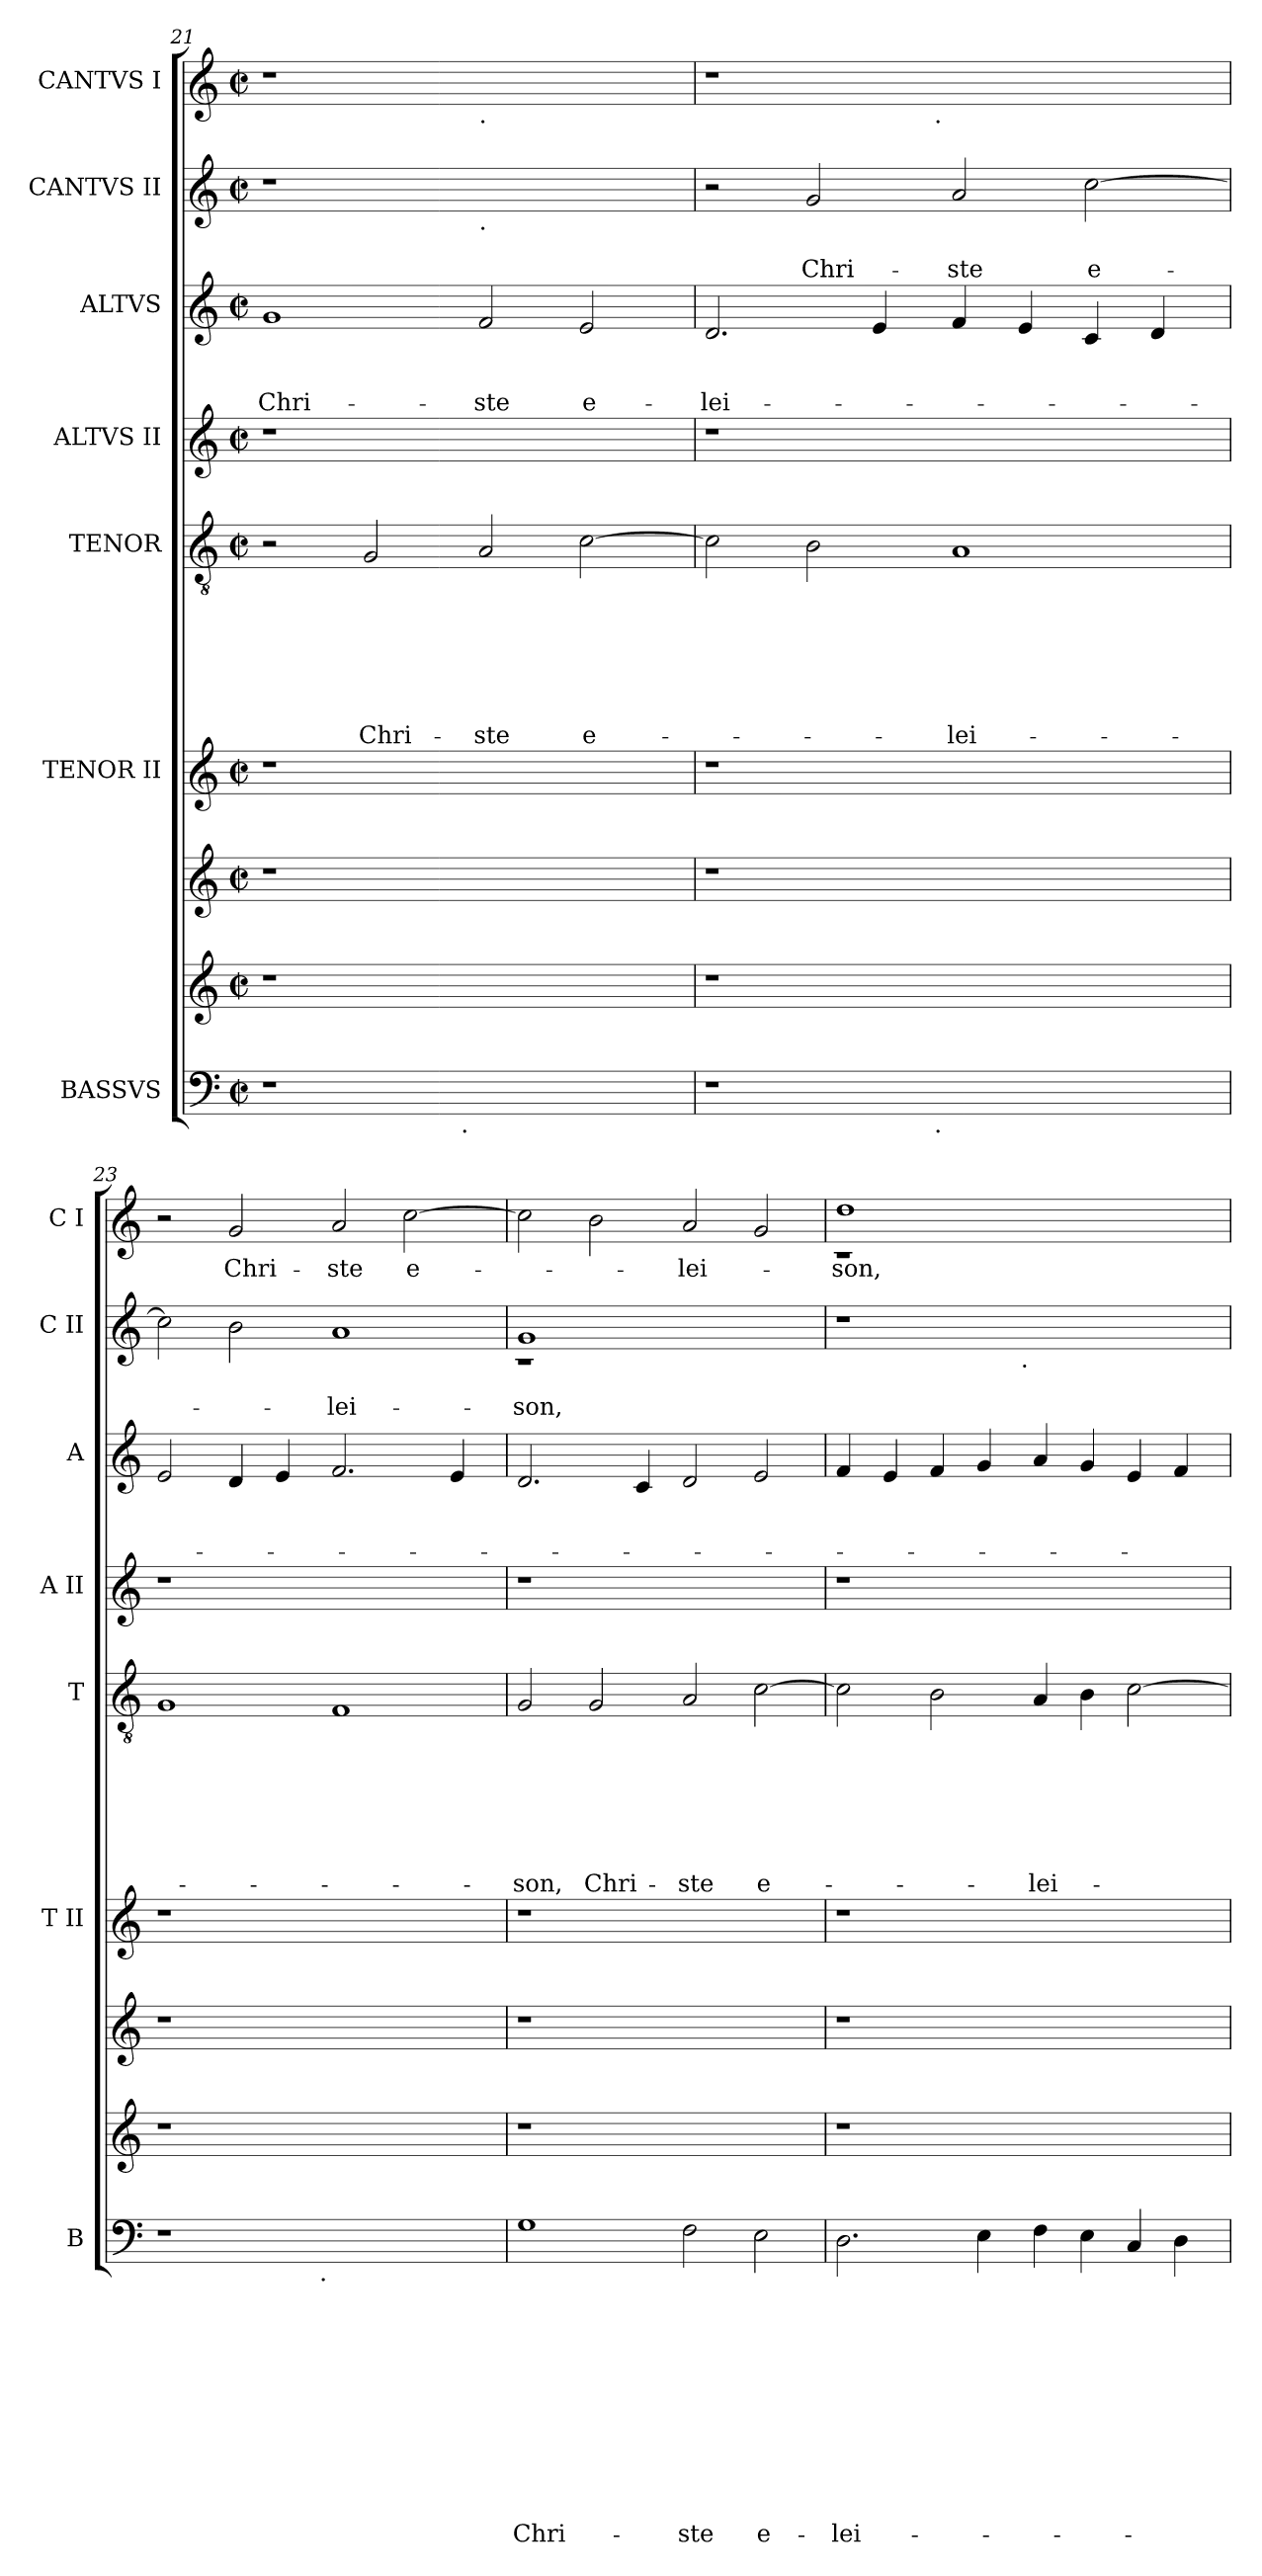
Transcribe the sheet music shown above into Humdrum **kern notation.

**kern	**text	**text	**text	**text	**text	**text	**text	**text	**text	**text	**text	**kern	**kern	**kern	**kern	**text	**text	**text	**text	**text	**text	**text	**kern	**kern	**text	**text	**text	**kern	**text	**text	**kern	**text
*part9	*part9	*part9	*part9	*part9	*part9	*part9	*part9	*part9	*part9	*part9	*part9	*part8	*part7	*part6	*part5	*part5	*part5	*part5	*part5	*part5	*part5	*part5	*part4	*part3	*part3	*part3	*part3	*part2	*part2	*part2	*part1	*part1
*staff9	*staff9	*staff9	*staff9	*staff9	*staff9	*staff9	*staff9	*staff9	*staff9	*staff9	*staff9	*staff8	*staff7	*staff6	*staff5	*staff5	*staff5	*staff5	*staff5	*staff5	*staff5	*staff5	*staff4	*staff3	*staff3	*staff3	*staff3	*staff2	*staff2	*staff2	*staff1	*staff1
*I"BASSVS	*	*	*	*	*	*	*	*	*	*	*	*	*	*I"TENOR II	*I"TENOR	*	*	*	*	*	*	*	*I"ALTVS II	*I"ALTVS	*	*	*	*I"CANTVS II	*	*	*I"CANTVS I	*
*I'B	*	*	*	*	*	*	*	*	*	*	*	*	*	*I'T II	*I'T	*	*	*	*	*	*	*	*I'A II	*I'A	*	*	*	*I'C II	*	*	*I'C I	*
!!LO:LB:g=z
*clefF4	*	*	*	*	*	*	*	*	*	*	*	*clefG2	*clefG2	*clefG2	*clefGv2	*	*	*	*	*	*	*	*clefG2	*clefG2	*	*	*	*clefG2	*	*	*clefG2	*
*k[]	*	*	*	*	*	*	*	*	*	*	*	*k[]	*k[]	*k[]	*k[]	*	*	*	*	*	*	*	*k[]	*k[]	*	*	*	*k[]	*	*	*k[]	*
*C:	*	*	*	*	*	*	*	*	*	*	*	*C:	*C:	*C:	*C:	*	*	*	*	*	*	*	*C:	*C:	*	*	*	*C:	*	*	*C:	*
*M2/2	*	*	*	*	*	*	*	*	*	*	*	*M2/2	*M2/2	*M2/2	*M2/2	*	*	*	*	*	*	*	*M2/2	*M2/2	*	*	*	*M2/2	*	*	*M2/2	*
*met(c|)	*	*	*	*	*	*	*	*	*	*	*	*met(c|)	*met(c|)	*met(c|)	*met(c|)	*	*	*	*	*	*	*	*met(c|)	*met(c|)	*	*	*	*met(c|)	*	*	*met(c|)	*
=21	=21	=21	=21	=21	=21	=21	=21	=21	=21	=21	=21	=21	=21	=21	=21	=21	=21	=21	=21	=21	=21	=21	=21	=21	=21	=21	=21	=21	=21	=21	=21	=21
!	!	!	!	!	!	!	!	!	!	!	!	!	!	!	!	!	!	!	!	!	!	!	!	!	!	!	!LO:LY:b	!	!	!	!	!
*^	*	*	*	*	*	*	*	*	*	*	*	*	*	*	*	*	*	*	*	*	*	*	*	*	*	*	*	*	*	*	*	*
1r	2ryy	.	.	.	.	.	.	.	.	.	.	.	1r	1r	1r	2r	.	.	.	.	.	.	.	1r	1g	.	.	Chri-	1r	.	.	1r	.
!	!	!	!	!	!	!	!	!	!	!	!	!	!	!	!	!	!	!	!	!	!	!	!LO:LY:b	!	!	!	!	!	!	!	!	!	!
.	4...ryy	.	.	.	.	.	.	.	.	.	.	.	.	.	.	2G/	.	.	.	.	.	.	Chri-	.	.	.	.	.	.	.	.	.	.
!	!LO:TX:b:t=.	!	!	!	!	!	!	!	!	!	!	!	!	!	!	!	!	!	!	!	!	!	!	!	!	!	!	!	!	!	!	!	!
.	1ryy	.	.	.	.	.	.	.	.	.	.	.	.	.	.	.	.	.	.	.	.	.	.	.	.	.	.	.	.	.	.	.	.
!	!	!	!	!	!	!	!	!	!	!	!	!	!	!	!	!	!	!	!	!	!	!	!	!	!	!	!	!	!	!	!	!LO:TX:b:t=.	!
!	!	!	!	!	!	!	!	!	!	!	!	!	!	!	!	!	!	!	!	!	!	!	!	!	!	!	!	!	!LO:TX:b:t=.	!	!	!	!
!	!	!	!	!	!	!	!	!	!	!	!	!	!	!	!	!	!	!	!	!	!	!	!LO:LY:b	!	!	!	!	!LO:LY:b	!	!	!	!	!
1ryy	.	.	.	.	.	.	.	.	.	.	.	.	1ryy	1ryy	1ryy	2A/	.	.	.	.	.	.	-ste	1ryy	2f/	.	.	-ste	1ryy	.	.	1ryy	.
!	!	!	!	!	!	!	!	!	!	!	!	!	!	!	!	!	!	!	!	!	!	!	!LO:LY:b	!	!	!	!	!LO:LY:b	!	!	!	!	!
.	.	.	.	.	.	.	.	.	.	.	.	.	.	.	.	[>2c\	.	.	.	.	.	.	e-	.	2e/	.	.	e-	.	.	.	.	.
.	32ryy	.	.	.	.	.	.	.	.	.	.	.	.	.	.	.	.	.	.	.	.	.	.	.	.	.	.	.	.	.	.	.	.
=22	=22	=22	=22	=22	=22	=22	=22	=22	=22	=22	=22	=22	=22	=22	=22	=22	=22	=22	=22	=22	=22	=22	=22	=22	=22	=22	=22	=22	=22	=22	=22	=22	=22
!	!	!	!	!	!	!	!	!	!	!	!	!	!	!	!	!	!	!	!	!	!	!	!	!	!	!	!	!LO:LY:b	!	!	!	!	!
*	*	*	*	*	*	*	*	*	*	*	*	*	*	*	*	*	*	*	*	*	*	*	*	*	*	*	*	*	*	*	*	*^	*
1r	2ryy	.	.	.	.	.	.	.	.	.	.	.	1r	1r	1r	2c\]	.	.	.	.	.	.	.	1r	2.d/	.	.	-lei-	2r	.	.	1r	2ryy	.
!	!	!	!	!	!	!	!	!	!	!	!	!	!	!	!	!	!	!	!	!	!	!	!	!	!	!	!	!	!	!	!LO:LY:b	!	!	!
.	4...ryy	.	.	.	.	.	.	.	.	.	.	.	.	.	.	2B\	.	.	.	.	.	.	.	.	.	.	.	.	2g/	.	Chri-	.	4...ryy	.
.	.	.	.	.	.	.	.	.	.	.	.	.	.	.	.	.	.	.	.	.	.	.	.	.	4e/	.	.	.	.	.	.	.	.	.
!	!	!	!	!	!	!	!	!	!	!	!	!	!	!	!	!	!	!	!	!	!	!	!	!	!	!	!	!	!	!	!	!	!LO:TX:b:t=.	!
!	!LO:TX:b:t=.	!	!	!	!	!	!	!	!	!	!	!	!	!	!	!	!	!	!	!	!	!	!	!	!	!	!	!	!	!	!	!	!	!
.	1ryy	.	.	.	.	.	.	.	.	.	.	.	.	.	.	.	.	.	.	.	.	.	.	.	.	.	.	.	.	.	.	.	1ryy	.
!	!	!	!	!	!	!	!	!	!	!	!	!	!	!	!	!	!	!	!	!	!	!	!LO:LY:b	!	!	!	!	!	!	!	!LO:LY:b	!	!	!
1ryy	.	.	.	.	.	.	.	.	.	.	.	.	1ryy	1ryy	1ryy	1A	.	.	.	.	.	.	-lei-	1ryy	4f/	.	.	.	2a/	.	-ste	1ryy	.	.
.	.	.	.	.	.	.	.	.	.	.	.	.	.	.	.	.	.	.	.	.	.	.	.	.	4e/	.	.	.	.	.	.	.	.	.
!	!	!	!	!	!	!	!	!	!	!	!	!	!	!	!	!	!	!	!	!	!	!	!	!	!	!	!	!	!	!	!LO:LY:b	!	!	!
.	.	.	.	.	.	.	.	.	.	.	.	.	.	.	.	.	.	.	.	.	.	.	.	.	4c/	.	.	.	[>2cc\	.	e-	.	.	.
.	.	.	.	.	.	.	.	.	.	.	.	.	.	.	.	.	.	.	.	.	.	.	.	.	4d/	.	.	.	.	.	.	.	.	.
.	32ryy	.	.	.	.	.	.	.	.	.	.	.	.	.	.	.	.	.	.	.	.	.	.	.	.	.	.	.	.	.	.	.	32ryy	.
*	*	*	*	*	*	*	*	*	*	*	*	*	*	*	*	*	*	*	*	*	*	*	*	*	*	*	*	*	*	*	*	*v	*v	*
=23	=23	=23	=23	=23	=23	=23	=23	=23	=23	=23	=23	=23	=23	=23	=23	=23	=23	=23	=23	=23	=23	=23	=23	=23	=23	=23	=23	=23	=23	=23	=23	=23	=23
1r	2ryy	.	.	.	.	.	.	.	.	.	.	.	1r	1r	1r	1G	.	.	.	.	.	.	.	1r	2e/	.	.	.	2cc\]	.	.	2r	.
!	!	!	!	!	!	!	!	!	!	!	!	!	!	!	!	!	!	!	!	!	!	!	!	!	!	!	!	!	!	!	!	!	!LO:LY:b
.	4...ryy	.	.	.	.	.	.	.	.	.	.	.	.	.	.	.	.	.	.	.	.	.	.	.	4d/	.	.	.	2b\	.	.	2g/	Chri-
.	.	.	.	.	.	.	.	.	.	.	.	.	.	.	.	.	.	.	.	.	.	.	.	.	4e/	.	.	.	.	.	.	.	.
!	!LO:TX:b:t=.	!	!	!	!	!	!	!	!	!	!	!	!	!	!	!	!	!	!	!	!	!	!	!	!	!	!	!	!	!	!	!	!
.	1ryy	.	.	.	.	.	.	.	.	.	.	.	.	.	.	.	.	.	.	.	.	.	.	.	.	.	.	.	.	.	.	.	.
!	!	!	!	!	!	!	!	!	!	!	!	!	!	!	!	!	!	!	!	!	!	!	!	!	!	!	!	!	!	!	!LO:LY:b	!	!LO:LY:b
1ryy	.	.	.	.	.	.	.	.	.	.	.	.	1ryy	1ryy	1ryy	1F	.	.	.	.	.	.	.	1ryy	2.f/	.	.	.	1a	.	-lei-	2a/	-ste
!	!	!	!	!	!	!	!	!	!	!	!	!	!	!	!	!	!	!	!	!	!	!	!	!	!	!	!	!	!	!	!	!	!LO:LY:b
.	.	.	.	.	.	.	.	.	.	.	.	.	.	.	.	.	.	.	.	.	.	.	.	.	.	.	.	.	.	.	.	[>2cc\	e-
.	.	.	.	.	.	.	.	.	.	.	.	.	.	.	.	.	.	.	.	.	.	.	.	.	4e/	.	.	.	.	.	.	.	.
.	32ryy	.	.	.	.	.	.	.	.	.	.	.	.	.	.	.	.	.	.	.	.	.	.	.	.	.	.	.	.	.	.	.	.
=24	=24	=24	=24	=24	=24	=24	=24	=24	=24	=24	=24	=24	=24	=24	=24	=24	=24	=24	=24	=24	=24	=24	=24	=24	=24	=24	=24	=24	=24	=24	=24	=24	=24
*	*	*	*	*	*	*	*	*	*	*	*	*	*	*	*	*	*	*	*	*	*	*	*	*	*	*	*	*	*^	*	*	*	*
!	!	!	!	!	!	!	!	!	!	!	!	!LO:LY:b	!	!	!	!	!	!	!	!	!	!	!LO:LY:b	!	!	!	!	!	!	!LO:N:vis=1	!	!LO:LY:b	!	!
*v	*v	*	*	*	*	*	*	*	*	*	*	*	*	*	*	*	*	*	*	*	*	*	*	*	*	*	*	*	*	*	*	*	*	*
1G	.	.	.	.	.	.	.	.	.	.	Chri-	1r	1r	1r	2G/	.	.	.	.	.	.	-son,	1r	2.d/	.	.	.	1g	0rc	.	-son,	2cc\]	.
!	!	!	!	!	!	!	!	!	!	!	!	!	!	!	!	!	!	!	!	!	!	!LO:LY:b	!	!	!	!	!	!	!	!	!	!	!
.	.	.	.	.	.	.	.	.	.	.	.	.	.	.	2G/	.	.	.	.	.	.	Chri-	.	.	.	.	.	.	.	.	.	2b\	.
.	.	.	.	.	.	.	.	.	.	.	.	.	.	.	.	.	.	.	.	.	.	.	.	4c/	.	.	.	.	.	.	.	.	.
!	!	!	!	!	!	!	!	!	!	!	!LO:LY:b	!	!	!	!	!	!	!	!	!	!	!LO:LY:b	!	!	!	!	!	!	!	!	!	!	!LO:LY:b
2F\	.	.	.	.	.	.	.	.	.	.	-ste	1ryy	1ryy	1ryy	2A/	.	.	.	.	.	.	-ste	1ryy	2d/	.	.	.	1ryy	.	.	.	2a/	-lei-
!	!	!	!	!	!	!	!	!	!	!	!LO:LY:b	!	!	!	!	!	!	!	!	!	!	!LO:LY:b	!	!	!	!	!	!	!	!	!	!	!
2E\	.	.	.	.	.	.	.	.	.	.	e-	.	.	.	[>2c\	.	.	.	.	.	.	e-	.	2e/	.	.	.	.	.	.	.	2g/	.
=25	=25	=25	=25	=25	=25	=25	=25	=25	=25	=25	=25	=25	=25	=25	=25	=25	=25	=25	=25	=25	=25	=25	=25	=25	=25	=25	=25	=25	=25	=25	=25	=25	=25
*	*	*	*	*	*	*	*	*	*	*	*	*	*	*	*	*	*	*	*	*	*	*	*	*	*	*	*	*	*	*	*	*^	*
!	!	!	!	!	!	!	!	!	!	!	!LO:LY:b	!	!	!	!	!	!	!	!	!	!	!	!	!	!	!	!	!	!	!	!	!	!LO:N:vis=1	!LO:LY:b
2.D\	.	.	.	.	.	.	.	.	.	.	-lei-	1r	1r	1r	2c\]	.	.	.	.	.	.	.	1r	4f/	.	.	.	1r	2ryy	.	.	1dd	0rc	-son,
.	.	.	.	.	.	.	.	.	.	.	.	.	.	.	.	.	.	.	.	.	.	.	.	4e/	.	.	.	.	.	.	.	.	.	.
.	.	.	.	.	.	.	.	.	.	.	.	.	.	.	2B\	.	.	.	.	.	.	.	.	4f/	.	.	.	.	4...ryy	.	.	.	.	.
4E\	.	.	.	.	.	.	.	.	.	.	.	.	.	.	.	.	.	.	.	.	.	.	.	4g/	.	.	.	.	.	.	.	.	.	.
!	!	!	!	!	!	!	!	!	!	!	!	!	!	!	!	!	!	!	!	!	!	!	!	!	!	!	!	!	!LO:TX:b:t=.	!	!	!	!	!
.	.	.	.	.	.	.	.	.	.	.	.	.	.	.	.	.	.	.	.	.	.	.	.	.	.	.	.	.	1ryy	.	.	.	.	.
!	!	!	!	!	!	!	!	!	!	!	!	!	!	!	!	!	!	!	!	!	!	!LO:LY:b	!	!	!	!	!	!	!	!	!	!	!	!
4F\	.	.	.	.	.	.	.	.	.	.	.	1ryy	1ryy	1ryy	4A/	.	.	.	.	.	.	-lei-	1ryy	4a/	.	.	.	1ryy	.	.	.	1ryy	.	.
4E\	.	.	.	.	.	.	.	.	.	.	.	.	.	.	4B\	.	.	.	.	.	.	.	.	4g/	.	.	.	.	.	.	.	.	.	.
4C/	.	.	.	.	.	.	.	.	.	.	.	.	.	.	[<2c\	.	.	.	.	.	.	.	.	4e/	.	.	.	.	.	.	.	.	.	.
4D\	.	.	.	.	.	.	.	.	.	.	.	.	.	.	.	.	.	.	.	.	.	.	.	4f/	.	.	.	.	.	.	.	.	.	.
.	.	.	.	.	.	.	.	.	.	.	.	.	.	.	.	.	.	.	.	.	.	.	.	.	.	.	.	.	32ryy	.	.	.	.	.
*	*	*	*	*	*	*	*	*	*	*	*	*	*	*	*	*	*	*	*	*	*	*	*	*	*	*	*	*v	*v	*	*	*	*	*
*	*	*	*	*	*	*	*	*	*	*	*	*	*	*	*	*	*	*	*	*	*	*	*	*	*	*	*	*	*	*	*v	*v	*
=	=	=	=	=	=	=	=	=	=	=	=	=	=	=	=	=	=	=	=	=	=	=	=	=	=	=	=	=	=	=	=	=
*-	*-	*-	*-	*-	*-	*-	*-	*-	*-	*-	*-	*-	*-	*-	*-	*-	*-	*-	*-	*-	*-	*-	*-	*-	*-	*-	*-	*-	*-	*-	*-	*-
